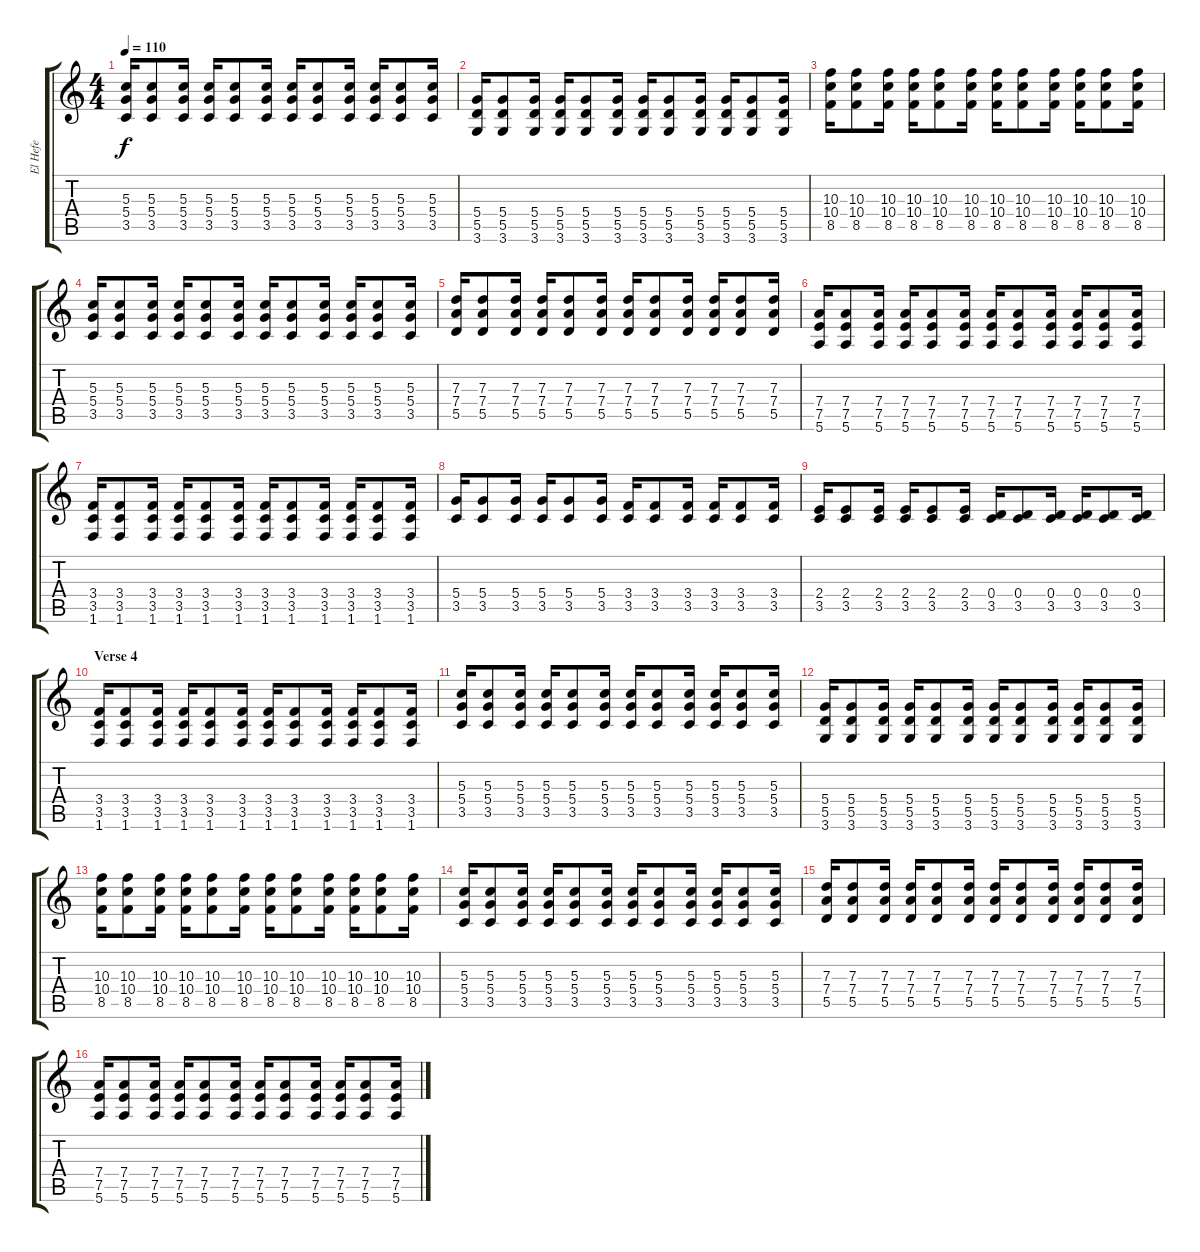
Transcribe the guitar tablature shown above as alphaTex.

\track ("El Hefe" "El Hefe") {instrument overdrivenguitar}
\staff {score tabs}
\tuning (E4 B3 G3 D3 A2 E2) {hide}
\ts (4 4)
\tempo 110
\clef g2
\ks c
(5.3 5.4 3.5).16{dy f} (5.3 5.4 3.5).8 (5.3 5.4 3.5).16 (5.3 5.4 3.5).16 (5.3 5.4 3.5).8 (5.3 5.4 3.5).16 (5.3 5.4 3.5).16 (5.3 5.4 3.5).8 (5.3 5.4 3.5).16 (5.3 5.4 3.5).16 (5.3 5.4 3.5).8 (5.3 5.4 3.5).16 |
(5.4 5.5 3.6).16 (5.4 5.5 3.6).8 (5.4 5.5 3.6).16 (5.4 5.5 3.6).16 (5.4 5.5 3.6).8 (5.4 5.5 3.6).16 (5.4 5.5 3.6).16 (5.4 5.5 3.6).8 (5.4 5.5 3.6).16 (5.4 5.5 3.6).16 (5.4 5.5 3.6).8 (5.4 5.5 3.6).16 |
(10.3 10.4 8.5).16 (10.3 10.4 8.5).8 (10.3 10.4 8.5).16 (10.3 10.4 8.5).16 (10.3 10.4 8.5).8 (10.3 10.4 8.5).16 (10.3 10.4 8.5).16 (10.3 10.4 8.5).8 (10.3 10.4 8.5).16 (10.3 10.4 8.5).16 (10.3 10.4 8.5).8 (10.3 10.4 8.5).16 |
(5.3 5.4 3.5).16 (5.3 5.4 3.5).8 (5.3 5.4 3.5).16 (5.3 5.4 3.5).16 (5.3 5.4 3.5).8 (5.3 5.4 3.5).16 (5.3 5.4 3.5).16 (5.3 5.4 3.5).8 (5.3 5.4 3.5).16 (5.3 5.4 3.5).16 (5.3 5.4 3.5).8 (5.3 5.4 3.5).16 |
(7.3 7.4 5.5).16 (7.3 7.4 5.5).8 (7.3 7.4 5.5).16 (7.3 7.4 5.5).16 (7.3 7.4 5.5).8 (7.3 7.4 5.5).16 (7.3 7.4 5.5).16 (7.3 7.4 5.5).8 (7.3 7.4 5.5).16 (7.3 7.4 5.5).16 (7.3 7.4 5.5).8 (7.3 7.4 5.5).16 |
(7.4 7.5 5.6).16 (7.4 7.5 5.6).8 (7.4 7.5 5.6).16 (7.4 7.5 5.6).16 (7.4 7.5 5.6).8 (7.4 7.5 5.6).16 (7.4 7.5 5.6).16 (7.4 7.5 5.6).8 (7.4 7.5 5.6).16 (7.4 7.5 5.6).16 (7.4 7.5 5.6).8 (7.4 7.5 5.6).16 |
(3.4 3.5 1.6).16{volume 13 balance 5 instrument overdrivenguitar} (3.4 3.5 1.6).8 (3.4 3.5 1.6).16 (3.4 3.5 1.6).16 (3.4 3.5 1.6).8 (3.4 3.5 1.6).16 (3.4 3.5 1.6).16 (3.4 3.5 1.6).8 (3.4 3.5 1.6).16 (3.4 3.5 1.6).16 (3.4 3.5 1.6).8 (3.4 3.5 1.6).16 |
(5.4 3.5).16 (5.4 3.5).8 (5.4 3.5).16 (5.4 3.5).16 (5.4 3.5).8 (5.4 3.5).16 (3.4 3.5).16 (3.4 3.5).8 (3.4 3.5).16 (3.4 3.5).16 (3.4 3.5).8 (3.4 3.5).16 |
(2.4 3.5).16 (2.4 3.5).8 (2.4 3.5).16 (2.4 3.5).16 (2.4 3.5).8 (2.4 3.5).16 (0.4 3.5).16 (0.4 3.5).8 (0.4 3.5).16 (0.4 3.5).16 (0.4 3.5).8 (0.4 3.5).16 |
\section ("" "Verse 4")
(3.4 3.5 1.6).16{volume 13 balance 5 instrument overdrivenguitar} (3.4 3.5 1.6).8 (3.4 3.5 1.6).16 (3.4 3.5 1.6).16 (3.4 3.5 1.6).8 (3.4 3.5 1.6).16 (3.4 3.5 1.6).16 (3.4 3.5 1.6).8 (3.4 3.5 1.6).16 (3.4 3.5 1.6).16 (3.4 3.5 1.6).8 (3.4 3.5 1.6).16 |
(5.3 5.4 3.5).16 (5.3 5.4 3.5).8 (5.3 5.4 3.5).16 (5.3 5.4 3.5).16 (5.3 5.4 3.5).8 (5.3 5.4 3.5).16 (5.3 5.4 3.5).16 (5.3 5.4 3.5).8 (5.3 5.4 3.5).16 (5.3 5.4 3.5).16 (5.3 5.4 3.5).8 (5.3 5.4 3.5).16 |
(5.4 5.5 3.6).16 (5.4 5.5 3.6).8 (5.4 5.5 3.6).16 (5.4 5.5 3.6).16 (5.4 5.5 3.6).8 (5.4 5.5 3.6).16 (5.4 5.5 3.6).16 (5.4 5.5 3.6).8 (5.4 5.5 3.6).16 (5.4 5.5 3.6).16 (5.4 5.5 3.6).8 (5.4 5.5 3.6).16 |
(10.3 10.4 8.5).16 (10.3 10.4 8.5).8 (10.3 10.4 8.5).16 (10.3 10.4 8.5).16 (10.3 10.4 8.5).8 (10.3 10.4 8.5).16 (10.3 10.4 8.5).16 (10.3 10.4 8.5).8 (10.3 10.4 8.5).16 (10.3 10.4 8.5).16 (10.3 10.4 8.5).8 (10.3 10.4 8.5).16 |
(5.3 5.4 3.5).16 (5.3 5.4 3.5).8 (5.3 5.4 3.5).16 (5.3 5.4 3.5).16 (5.3 5.4 3.5).8 (5.3 5.4 3.5).16 (5.3 5.4 3.5).16 (5.3 5.4 3.5).8 (5.3 5.4 3.5).16 (5.3 5.4 3.5).16 (5.3 5.4 3.5).8 (5.3 5.4 3.5).16 |
(7.3 7.4 5.5).16 (7.3 7.4 5.5).8 (7.3 7.4 5.5).16 (7.3 7.4 5.5).16 (7.3 7.4 5.5).8 (7.3 7.4 5.5).16 (7.3 7.4 5.5).16 (7.3 7.4 5.5).8 (7.3 7.4 5.5).16 (7.3 7.4 5.5).16 (7.3 7.4 5.5).8 (7.3 7.4 5.5).16 |
(7.4 7.5 5.6).16 (7.4 7.5 5.6).8 (7.4 7.5 5.6).16 (7.4 7.5 5.6).16 (7.4 7.5 5.6).8 (7.4 7.5 5.6).16 (7.4 7.5 5.6).16 (7.4 7.5 5.6).8 (7.4 7.5 5.6).16 (7.4 7.5 5.6).16 (7.4 7.5 5.6).8 (7.4 7.5 5.6).16
